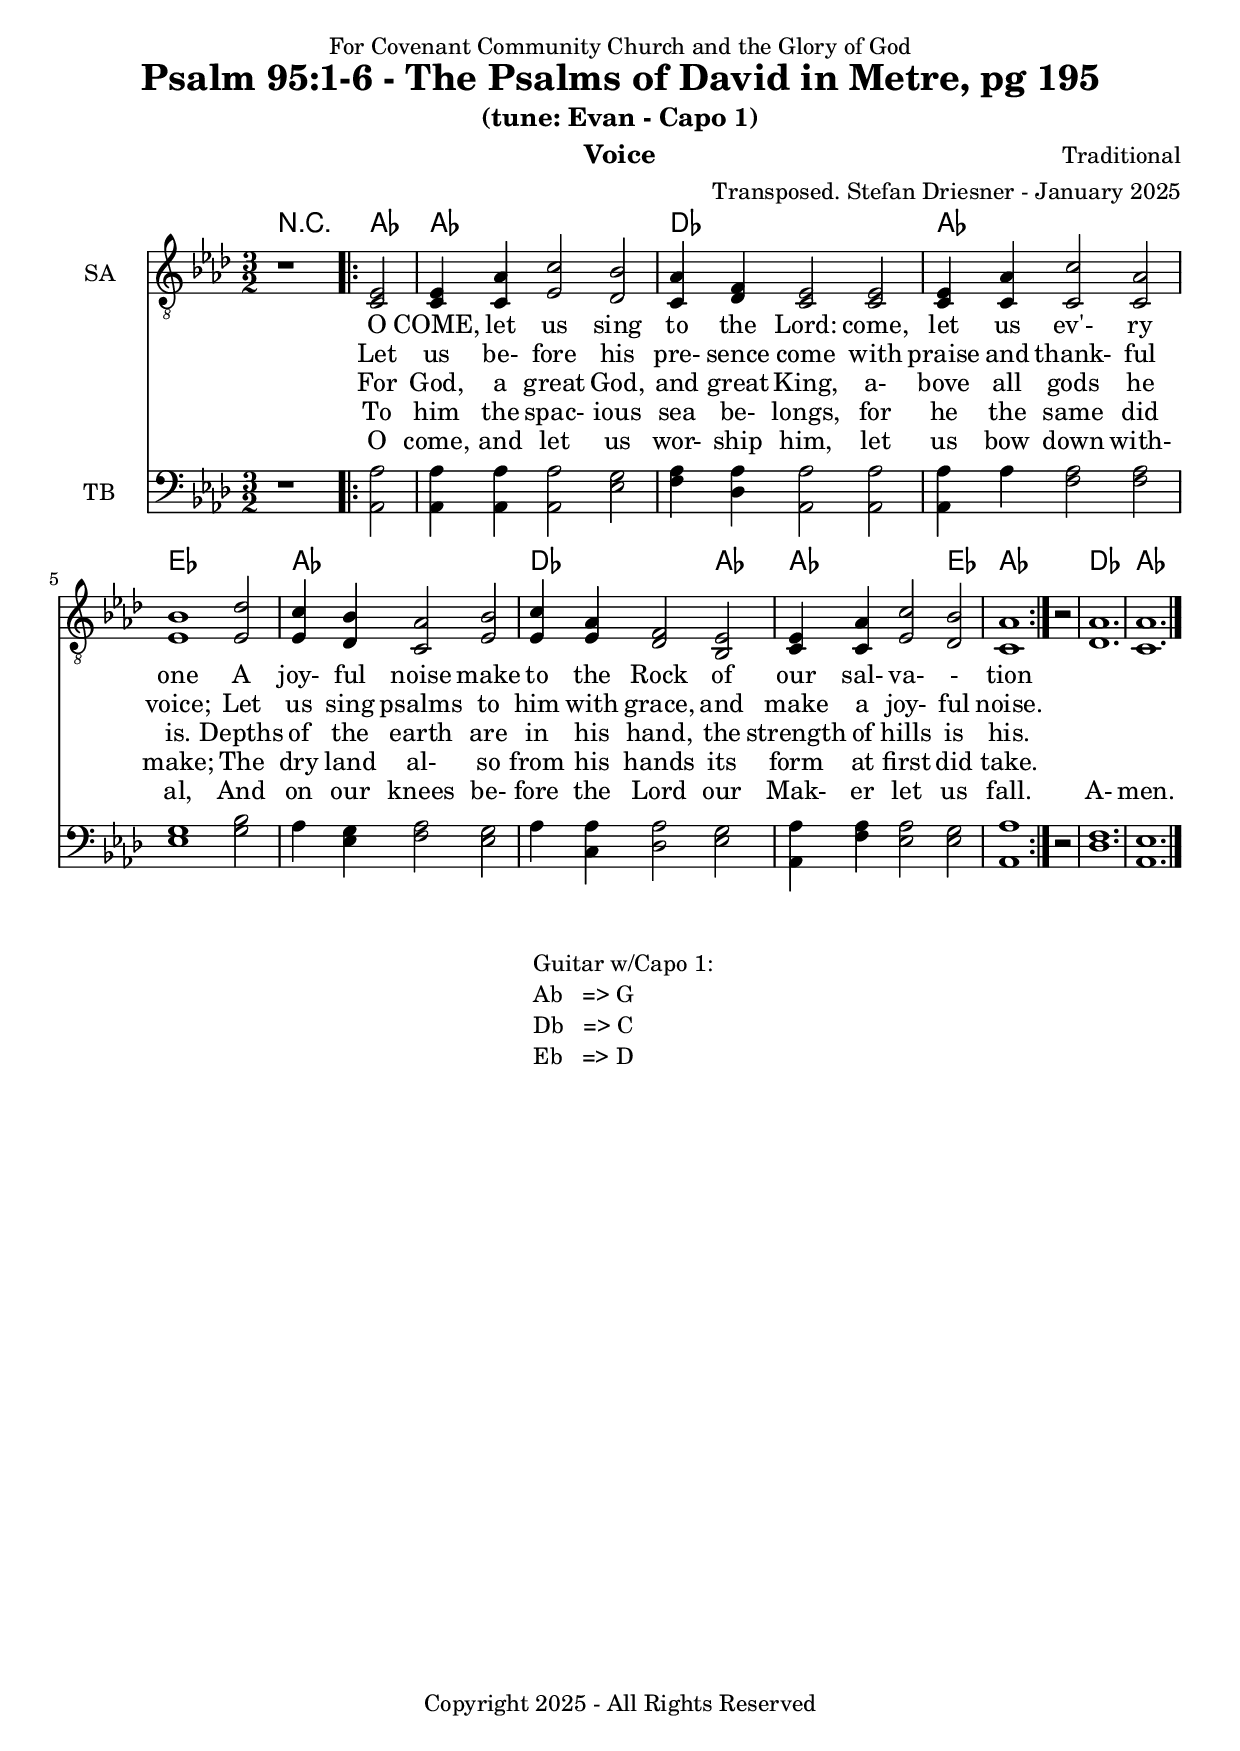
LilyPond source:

\version "2.24.1"
\language "english"

% force .mid extension for MIDI file output
#(ly:set-option 'midi-extension "mid")

\header {
  dedication = "For Covenant Community Church and the Glory of God"
  title = "Psalm 95:1-6 - The Psalms of David in Metre, pg 195"
  subtitle = "(tune: Evan - Capo 1)"
  instrument = "Voice"
  composer = "Traditional"
  arranger = "Transposed. Stefan Driesner - January 2025"
  meter = ""
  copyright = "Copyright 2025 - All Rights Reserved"
}

global = {
  \key af \major
  \numericTimeSignature
  \time 3/2
}

versesVoiceOne = \lyricmode {
  % Verse 1
  O COME, let us sing to the Lord:
  come, let us ev'- ry one
  A joy- ful noise make to the Rock
  of our sal- va- - tion
}

versesVoiceTwo = \lyricmode {
  % Verse 2
  Let us be- fore his pre- sence come
  with praise and thank- ful voice;
  Let us sing psalms to him with grace,
  and make a joy- ful noise.
}

versesVoiceThree = \lyricmode {
  % Verses 3-4
  For God, a great God, and great King,
  a- bove all gods he is.
  Depths of the earth are in his hand,
  the strength of hills is his.
}

versesVoiceFour = \lyricmode {
  % Verse 5
  To him the spac- ious sea be- longs,
  for he the same did make;
  The dry land al- so from his hands
  its form at first did take.
}

versesVoiceFive = \lyricmode {
  % Verse 6
  O come, and let us wor- ship him,
  let us bow down with- al,
  And on our knees be- fore the Lord
  our Mak- er let us fall.
  A- men.
}

SAVoice = \relative c {
  \global
  \dynamicUp
  % Music follows here.
  {
    r1
    \repeat volta 2
    {
      <ef  c  >2 |
      <c   ef >4 <c   af'>4 <ef  c'>2  <df  bf'>2 | < c  af'>4 <df   f >4 < c  ef >2  < c  ef >2 |
      <c   ef >4 <c   af'>4 <c   c'>2  < c  af'>2 | <ef  bf'>1                        <ef  df'>2 |
      <ef  c '>4 <df  bf'>4 <c  af'>2  <ef  bf'>2 | <ef  c '>4 <ef  af >4 <df   f >2  <bf  ef >2 |
      <c   ef >4 <c   af'>4 <ef c '>2  <df  bf'>2 | <c   af'>1
    }
    r2
  }
  <df  af' >1. <c  af' >1.
  \bar "|."
}

TBVoice = \relative c {
  \global
  \dynamicUp
  % Music follows here.
  {
    r1
    \repeat volta 2
    {
      <af  af'>2 |
      <af  af'>4 <af  af'>4 <af  af'>2  <ef' g  >2 | <f   af >4 <df  af'>4 <af  af'>2 <af  af'>2 |
      <af  af'>4 <    af'>4 <f   af >2  <f   af >2 | <ef  g  >1                       <g   bf >2 |
      <    af >4 <ef  g  >4 <f   af >2  <ef  g  >2 | <    af >4 <c , af'>4 <df  af'>2 <ef  g  >2 |
      <af, af'>4 <f ' af >4 <ef  af >2  <ef  g  >2 | <af, af'>1
    }
    r2
  }
  <df  f  >1. <af  ef' >1.
  \bar "|."
}

Chords = \new ChordNames {
  \chordmode {
    r1 <af>2 <af>1. <df>1. <af>1. <ef>1. <af>1. <df>1 <af>2 <af>1 <ef>2 <af>1. <df>1. <af>1.
  }
}

SAVoicePart = \new Staff \with {
  instrumentName = "SA"
  midiInstrument = "Voice Oohs"
} { \clef "treble_8" \SAVoice }
\addlyrics { \versesVoiceOne }
\addlyrics { \versesVoiceTwo }
\addlyrics { \versesVoiceThree }
\addlyrics { \versesVoiceFour }
\addlyrics { \versesVoiceFive }

TBVoicePart = \new Staff \with {
  instrumentName = "TB"
  midiInstrument = "Voice Oohs"
} { \clef bass \TBVoice }

\score {
  <<
    \Chords
    \SAVoicePart
    \TBVoicePart
  >>
  \layout { }
  \midi {
    \context {
      \Score
      tempoWholesPerMinute = #(ly:make-moment 100 2)
    }
  }
}

\markup {
  \fill-line {
    {
      \column {
        \left-align {
	" Guitar w/Capo 1:"
	" Ab   => G"
	" Db   => C"
	" Eb   => D"
        }
      }
    }
  }
}
